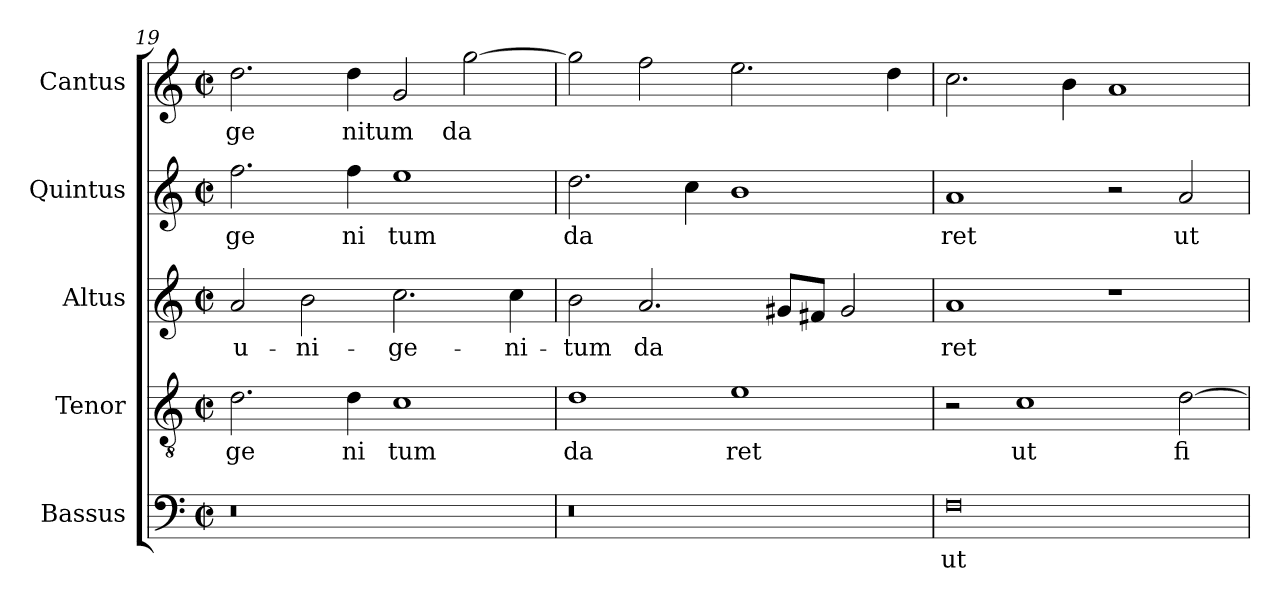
**kern	**text	**kern	**text	**kern	**text	**kern	**text	**kern	**text
*part5	*part5	*part4	*part4	*part3	*part3	*part2	*part2	*part1	*part1
*staff5	*staff5	*staff4	*staff4	*staff3	*staff3	*staff2	*staff2	*staff1	*staff1
*I"Bassus	*	*I"Tenor	*	*I"Altus	*	*I"Quintus	*	*I"Cantus	*
*clefF4	*	*clefGv2	*	*clefG2	*	*clefG2	*	*clefG2	*
*k[]	*	*k[]	*	*k[]	*	*k[]	*	*k[]	*
*C:	*	*C:	*	*C:	*	*C:	*	*C:	*
*M2/2	*	*M2/2	*	*M2/2	*	*M2/2	*	*M2/2	*
*met(c|)	*	*met(c|)	*	*met(c|)	*	*met(c|)	*	*met(c|)	*
=19	=19	=19	=19	=19	=19	=19	=19	=19	=19
!	!	!	!LO:LY:b:cj	!	!LO:LY:b:cj	!	!LO:LY:b:cj	!	!LO:LY:b:cj
0r	.	2.d\	ge	2a/	u-	2.ff\	ge	2.dd\	ge
!	!	!	!	!	!LO:LY:b:cj	!	!	!	!
.	.	.	.	2b\	-ni-	.	.	.	.
!	!	!	!LO:LY:b:cj	!	!	!	!LO:LY:b:cj	!	!LO:LY:b:cj
.	.	4d\	ni	.	.	4ff\	ni	4dd\	nitum
!	!	!	!LO:LY:b:cj	!	!LO:LY:b:cj	!	!LO:LY:b:cj	!	!LO:LY:b:cj
.	.	1c	tum	2.cc\	-ge-	1ee	tum	2g/	.
!	!	!	!	!	!	!	!	!	!LO:LY:b:cj
.	.	.	.	.	.	.	.	[>2gg\	da
!	!	!	!	!	!LO:LY:b:cj	!	!	!	!
.	.	.	.	4cc\	-ni-	.	.	.	.
=20	=20	=20	=20	=20	=20	=20	=20	=20	=20
!	!	!	!LO:LY:b:cj	!	!LO:LY:b:cj	!	!LO:LY:b:cj	!	!LO:LY:b:cj
0r	.	1d	da	2b\	-tum	2.dd\	da	2gg\]	.
!	!	!	!	!	!LO:LY:b:cj	!	!	!	!LO:LY:b:cj
.	.	.	.	2.a/	da-	.	.	2ff\	.
!	!	!	!	!	!	!	!LO:LY:b:cj	!	!
.	.	.	.	.	.	4cc\	.	.	.
!	!	!	!LO:LY:b:cj	!	!	!	!LO:LY:b:cj	!	!LO:LY:b:cj
.	.	1e	ret	.	.	1b	.	2.ee\	.
!	!	!	!	!	!LO:LY:b:cj	!	!	!	!
.	.	.	.	8g#X/L	--	.	.	.	.
!	!	!	!	!	!LO:LY:b:cj	!	!	!	!
.	.	.	.	8f#X/J	--	.	.	.	.
!	!	!	!	!	!LO:LY:b:cj	!	!	!	!
.	.	.	.	2g#/	--	.	.	.	.
!	!	!	!	!	!	!	!	!	!LO:LY:b:cj
.	.	.	.	.	.	.	.	4dd\	.
=21	=21	=21	=21	=21	=21	=21	=21	=21	=21
!	!LO:LY:b:cj	!	!	!	!LO:LY:b:cj	!	!LO:LY:b:cj	!	!LO:LY:b:cj
0F	ut	2r	.	1a	-ret	1a	ret	2.cc\	.
!	!	!	!LO:LY:b:cj	!	!	!	!	!	!
.	.	1c	ut	.	.	.	.	.	.
!	!	!	!	!	!	!	!	!	!LO:LY:b:cj
.	.	.	.	.	.	.	.	4b\	.
!	!	!	!	!	!	!	!	!	!LO:LY:b:cj
.	.	.	.	1r	.	2r	.	1a	.
!	!	!	!LO:LY:b:cj	!	!	!	!LO:LY:b:cj	!	!
.	.	[>2d\	fi	.	.	2a/	ut	.	.
=	=	=	=	=	=	=	=	=	=
*-	*-	*-	*-	*-	*-	*-	*-	*-	*-
